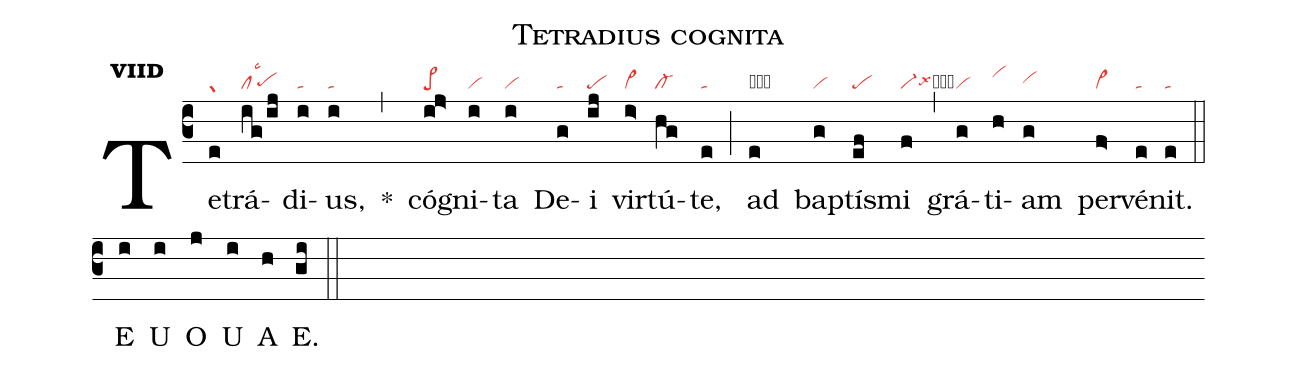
name:Tetradius cognita;
office-part:an;
mode:7d;
nabc-lines:1;
%%
initial-style: 1;
name:Tetradius cognita;
mode: 7;
office-part: Antiphona;
annotation: Ant.;
annotation: vii d;
nabc-lines:1;
%%
(c3) Te(e|gr)trá(ig/ij|cllsc3`pehg)di(i|ta)us,(i|ta) <sp>*</sp>(,) cóg(ij>|pe>)ni(i|vi)ta(i|vi) De(g|ta)i(ij|pe) vir(i>|vi>)tú(hg|cl-)te,(e|ta) (;) ad(e|obta) bap(g|vi)tís(ef|pe)mi(f|vi-lsx6cb) (,) grá(g|vi)ti(h|vihj)am(g|vihh) per(f>|vi>)vé(e|ta)nit.(e|ta) (::)
<eu> E(i) U(i) O(j) U(i) A(h) E.(gi) </eu> (::)
